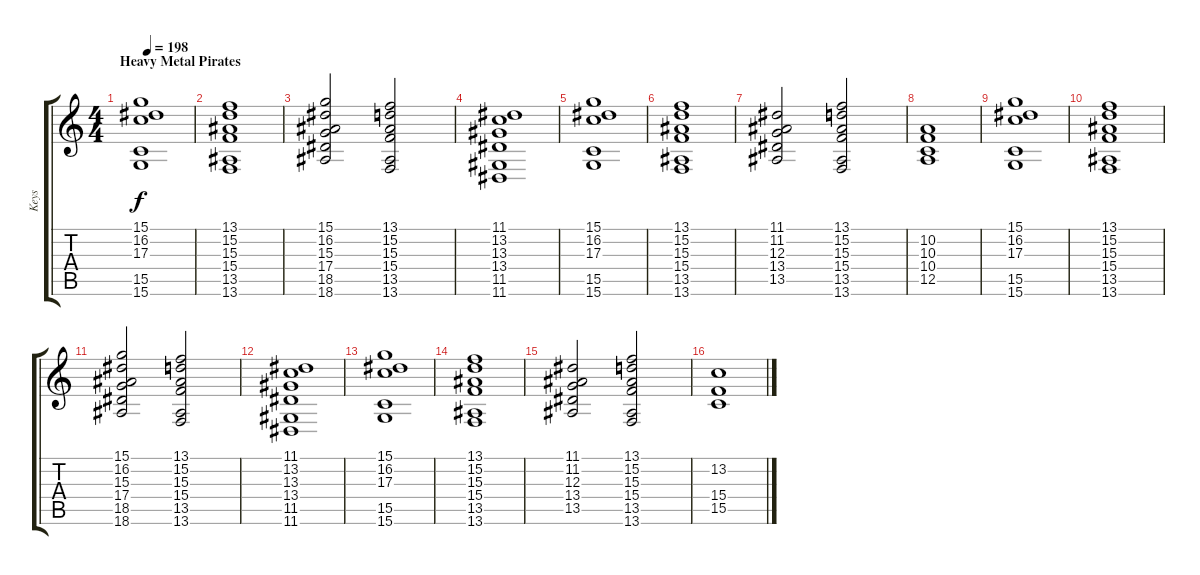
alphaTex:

\track ("Keys" "Keys") {instrument stringensemble2}
\staff {score tabs}
\tuning (E4 B3 G3 D3 A2 E2) {hide}
\ts (4 4)
\section ("" "Heavy Metal Pirates")
\tempo 198
\clef g2
\ks c
(15.1 16.2 17.3 15.5 15.6).1{dy f volume 12 instrument stringensemble2} |
(13.1 15.2 15.3 15.4 13.5 13.6).1 |
(15.1 16.2 15.3 17.4 18.5 18.6).2 (13.1 15.2 15.3 15.4 13.5 13.6).2 |
(11.1 13.2 13.3 13.4 11.5 11.6).1 |
(15.1 16.2 17.3 15.5 15.6).1 |
(13.1 15.2 15.3 15.4 13.5 13.6).1 |
(11.1 11.2 12.3 13.4 13.5).2 (13.1 15.2 15.3 15.4 13.5 13.6).2 |
(10.2 10.3 10.4 12.5).1 |
(15.1 16.2 17.3 15.5 15.6).1 |
(13.1 15.2 15.3 15.4 13.5 13.6).1 |
(15.1 16.2 15.3 17.4 18.5 18.6).2 (13.1 15.2 15.3 15.4 13.5 13.6).2 |
(11.1 13.2 13.3 13.4 11.5 11.6).1 |
(15.1 16.2 17.3 15.5 15.6).1 |
(13.1 15.2 15.3 15.4 13.5 13.6).1 |
(11.1 11.2 12.3 13.4 13.5).2 (13.1 15.2 15.3 15.4 13.5 13.6).2 |
(13.2 15.4 15.5).1
